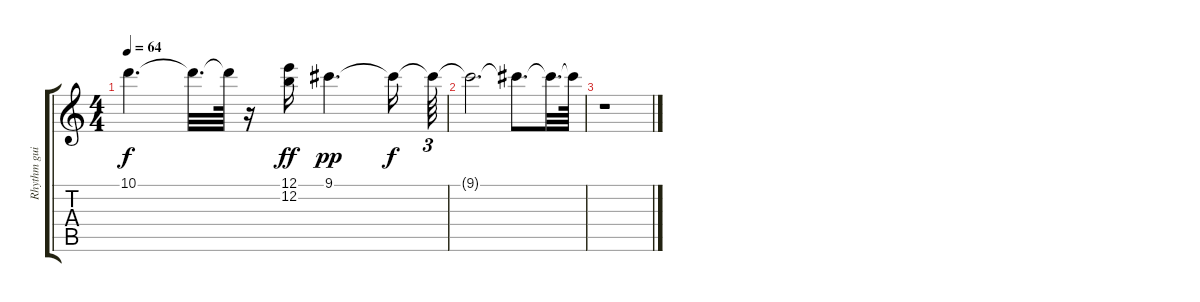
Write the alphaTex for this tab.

\track ("Rhythm guitar" "Rhythm gui") {instrument acousticguitarsteel}
\staff {score tabs}
\tuning (E4 B3 G3 D3 A2 E2) {hide}
\ts (4 4)
\tempo 64
\clef g2
\ks c
10.1{t}.4{d dy f} 10.1{t}.32{d} 10.1{t}.64 r.16 (12.1 12.2).16{dy ff} 9.1.4{d dy pp} 9.1{t}.16{dy f} 9.1{t}.64{tu (3 2)} |
9.1{t}.2{d} 9.1{t}.8{d} 9.1{t}.32{d} 9.1{t}.64 |
r.1
